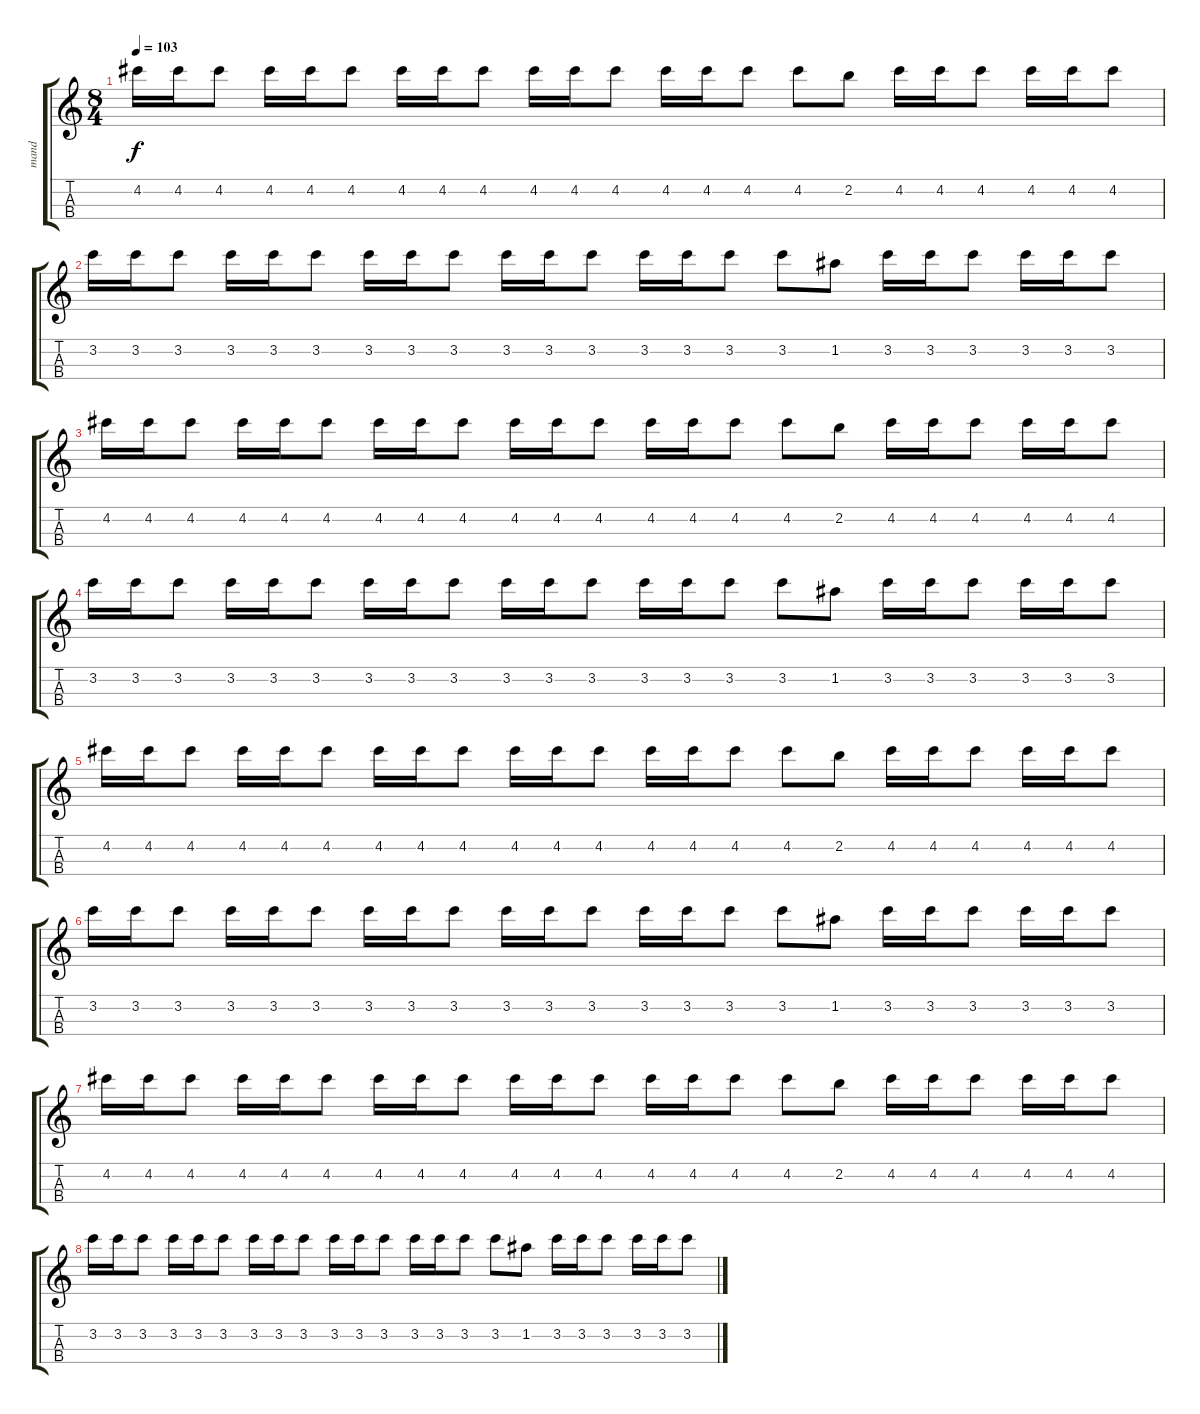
\track ("mand" "mand") {instrument acousticguitarnylon}
\staff {score tabs}
\tuning (E5 A4 D4 G3) {hide}
\ts (8 4)
\tempo 103
\clef g2
\ks c
4.2.16{dy f} 4.2.16 4.2.8 4.2.16 4.2.16 4.2.8 4.2.16 4.2.16 4.2.8 4.2.16 4.2.16 4.2.8 4.2.16 4.2.16 4.2.8 4.2.8 2.2.8 4.2.16 4.2.16 4.2.8 4.2.16 4.2.16 4.2.8 |
3.2.16 3.2.16 3.2.8 3.2.16 3.2.16 3.2.8 3.2.16 3.2.16 3.2.8 3.2.16 3.2.16 3.2.8 3.2.16 3.2.16 3.2.8 3.2.8 1.2.8 3.2.16 3.2.16 3.2.8 3.2.16 3.2.16 3.2.8 |
4.2.16 4.2.16 4.2.8 4.2.16 4.2.16 4.2.8 4.2.16 4.2.16 4.2.8 4.2.16 4.2.16 4.2.8 4.2.16 4.2.16 4.2.8 4.2.8 2.2.8 4.2.16 4.2.16 4.2.8 4.2.16 4.2.16 4.2.8 |
3.2.16 3.2.16 3.2.8 3.2.16 3.2.16 3.2.8 3.2.16 3.2.16 3.2.8 3.2.16 3.2.16 3.2.8 3.2.16 3.2.16 3.2.8 3.2.8 1.2.8 3.2.16 3.2.16 3.2.8 3.2.16 3.2.16 3.2.8 |
4.2.16 4.2.16 4.2.8 4.2.16 4.2.16 4.2.8 4.2.16 4.2.16 4.2.8 4.2.16 4.2.16 4.2.8 4.2.16 4.2.16 4.2.8 4.2.8 2.2.8 4.2.16 4.2.16 4.2.8 4.2.16 4.2.16 4.2.8 |
3.2.16 3.2.16 3.2.8 3.2.16 3.2.16 3.2.8 3.2.16 3.2.16 3.2.8 3.2.16 3.2.16 3.2.8 3.2.16 3.2.16 3.2.8 3.2.8 1.2.8 3.2.16 3.2.16 3.2.8 3.2.16 3.2.16 3.2.8 |
4.2.16 4.2.16 4.2.8 4.2.16 4.2.16 4.2.8 4.2.16 4.2.16 4.2.8 4.2.16 4.2.16 4.2.8 4.2.16 4.2.16 4.2.8 4.2.8 2.2.8 4.2.16 4.2.16 4.2.8 4.2.16 4.2.16 4.2.8 |
3.2.16 3.2.16 3.2.8 3.2.16 3.2.16 3.2.8 3.2.16 3.2.16 3.2.8 3.2.16 3.2.16 3.2.8 3.2.16 3.2.16 3.2.8 3.2.8 1.2.8 3.2.16 3.2.16 3.2.8 3.2.16 3.2.16 3.2.8
